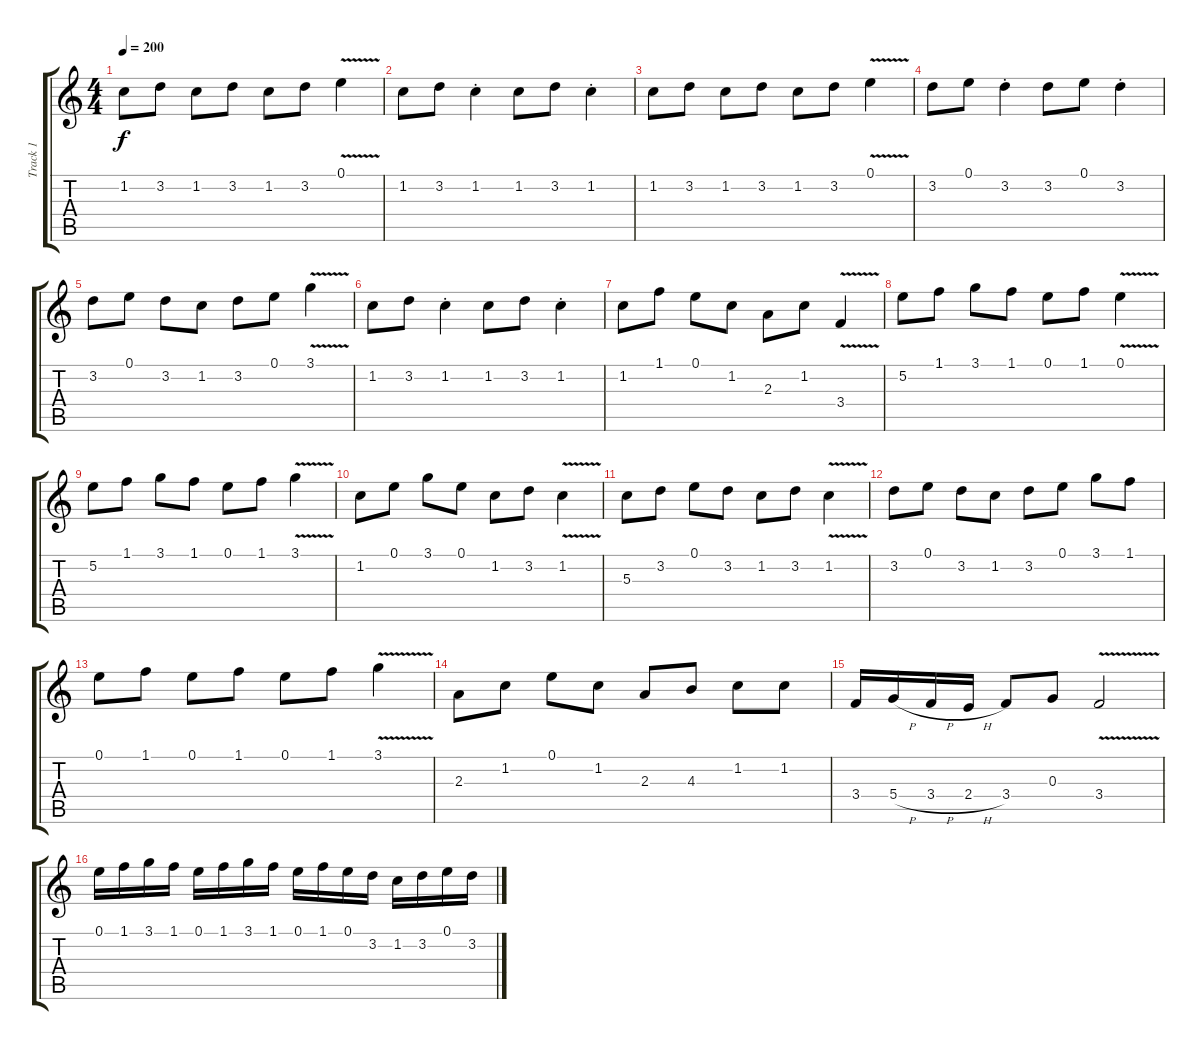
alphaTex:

\track ("Track 1" "Track 1") {instrument overdrivenguitar}
\staff {score tabs}
\tuning (E4 B3 G3 D3 A2 E2) {hide}
\ts (4 4)
\tempo 200
\clef g2
\ks c
1.2.8{dy f} 3.2.8 1.2.8 3.2.8 1.2.8 3.2.8 0.1{v}.4 |
1.2.8 3.2.8 1.2{st}.4 1.2.8 3.2.8 1.2{st}.4 |
1.2.8 3.2.8 1.2.8 3.2.8 1.2.8 3.2.8 0.1{v}.4 |
3.2.8 0.1.8 3.2{st}.4 3.2.8 0.1.8 3.2{st}.4 |
3.2.8 0.1.8 3.2.8 1.2.8 3.2.8 0.1.8 3.1{v}.4 |
1.2.8 3.2.8 1.2{st}.4 1.2.8 3.2.8 1.2{st}.4 |
1.2.8 1.1.8 0.1.8 1.2.8 2.3.8 1.2.8 3.4{v}.4 |
5.2.8 1.1.8 3.1.8 1.1.8 0.1.8 1.1.8 0.1{v}.4 |
5.2.8 1.1.8 3.1.8 1.1.8 0.1.8 1.1.8 3.1{v}.4 |
1.2.8 0.1.8 3.1.8 0.1.8 1.2.8 3.2.8 1.2{v}.4 |
5.3.8 3.2.8 0.1.8 3.2.8 1.2.8 3.2.8 1.2{v}.4 |
3.2.8 0.1.8 3.2.8 1.2.8 3.2.8 0.1.8 3.1.8 1.1.8 |
0.1.8 1.1.8 0.1.8 1.1.8 0.1.8 1.1.8 3.1{v}.4 |
2.3.8 1.2.8 0.1.8 1.2.8 2.3.8 4.3.8 1.2.8 1.2.8 |
3.4.16 5.4{h}.16 3.4{h}.16 2.4{h}.16 3.4.8 0.3.8 3.4{v}.2 |
0.1.16 1.1.16 3.1.16 1.1.16 0.1.16 1.1.16 3.1.16 1.1.16 0.1.16 1.1.16 0.1.16 3.2.16 1.2.16 3.2.16 0.1.16 3.2.16
